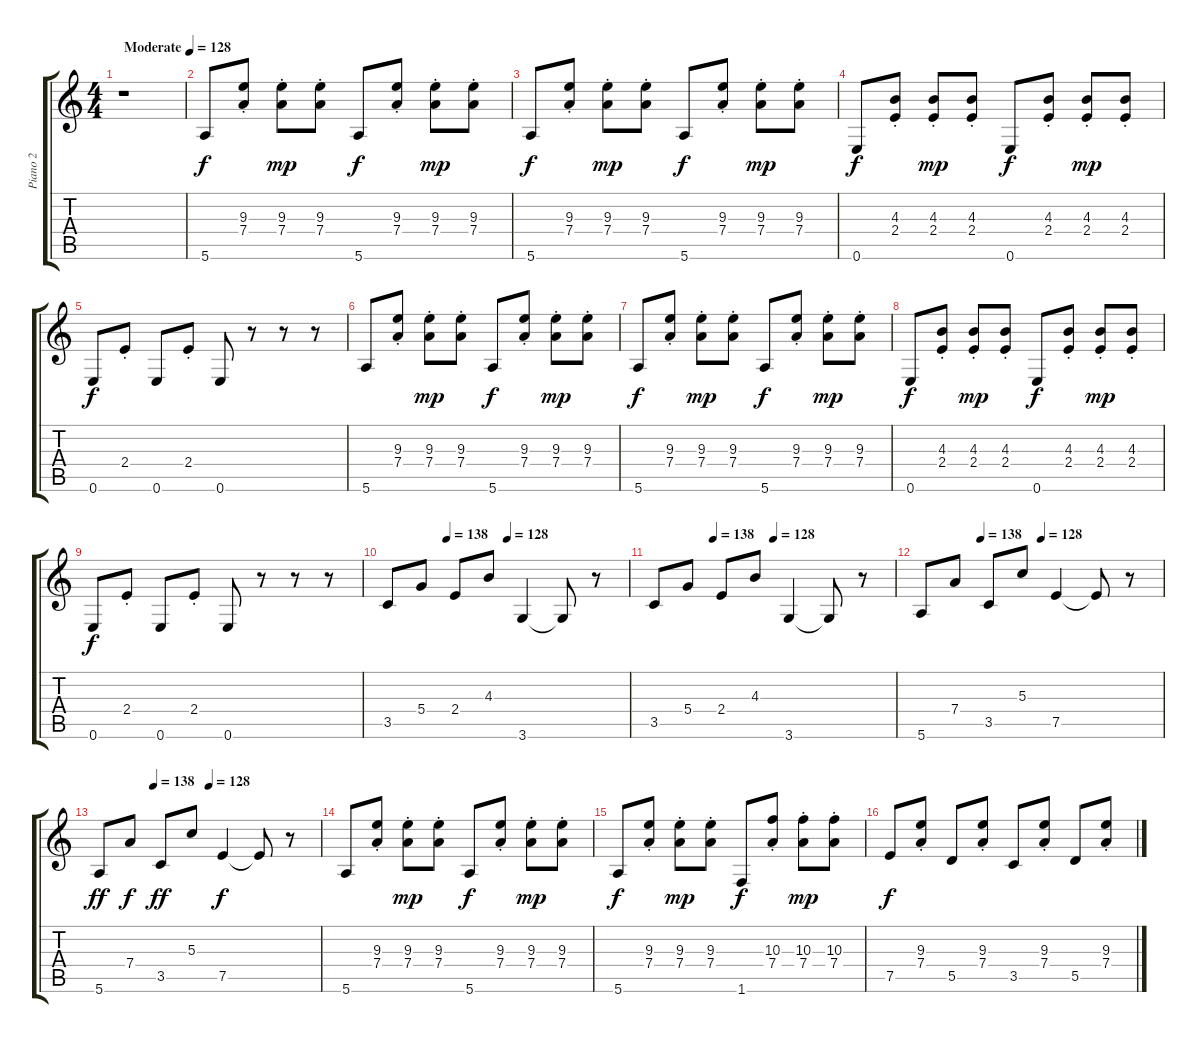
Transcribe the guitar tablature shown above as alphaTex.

\track ("Piano 2" "Piano 2") {instrument acousticguitarsteel}
\staff {score tabs}
\tuning (E4 B3 G3 D3 A2 E2) {hide}
\ts (4 4)
\tempo (128 "Moderate")
\clef g2
\ks c
r.1{dy f instrument acousticguitarsteel} |
5.6.8 (9.3{st} 7.4{st}).8 (9.3{st} 7.4{st}).8{dy mp} (9.3{st} 7.4{st}).8 5.6.8{dy f} (9.3{st} 7.4{st}).8 (9.3{st} 7.4{st}).8{dy mp} (9.3{st} 7.4{st}).8 |
5.6.8{dy f} (9.3{st} 7.4{st}).8 (9.3{st} 7.4{st}).8{dy mp} (9.3{st} 7.4{st}).8 5.6.8{dy f} (9.3{st} 7.4{st}).8 (9.3{st} 7.4{st}).8{dy mp} (9.3{st} 7.4{st}).8 |
0.6.8{dy f} (4.3{st} 2.4{st}).8 (4.3{st} 2.4{st}).8{dy mp} (4.3{st} 2.4{st}).8 0.6.8{dy f} (4.3{st} 2.4{st}).8 (4.3{st} 2.4{st}).8{dy mp} (4.3{st} 2.4{st}).8 |
0.6.8{dy f} 2.4{st}.8 0.6.8 2.4{st}.8 0.6.8 r.8 r.8 r.8 |
5.6.8 (9.3{st} 7.4{st}).8 (9.3{st} 7.4{st}).8{dy mp} (9.3{st} 7.4{st}).8 5.6.8{dy f} (9.3{st} 7.4{st}).8 (9.3{st} 7.4{st}).8{dy mp} (9.3{st} 7.4{st}).8 |
5.6.8{dy f} (9.3{st} 7.4{st}).8 (9.3{st} 7.4{st}).8{dy mp} (9.3{st} 7.4{st}).8 5.6.8{dy f} (9.3{st} 7.4{st}).8 (9.3{st} 7.4{st}).8{dy mp} (9.3{st} 7.4{st}).8 |
0.6.8{dy f} (4.3{st} 2.4{st}).8 (4.3{st} 2.4{st}).8{dy mp} (4.3{st} 2.4{st}).8 0.6.8{dy f} (4.3{st} 2.4{st}).8 (4.3{st} 2.4{st}).8{dy mp} (4.3{st} 2.4{st}).8 |
0.6.8{dy f} 2.4{st}.8 0.6.8 2.4{st}.8 0.6.8 r.8 r.8 r.8 |
\tempo (138 0.25)
\tempo (128 0.5)
3.5.8 5.4.8 2.4.8 4.3.8 3.6.4 3.6{t}.8 r.8 |
\tempo (138 0.25)
\tempo (128 0.5)
3.5.8 5.4.8 2.4.8 4.3.8 3.6.4 3.6{t}.8 r.8 |
\tempo (138 0.25)
\tempo (128 0.5)
5.6.8 7.4.8 3.5.8 5.3.8 7.5.4 7.5{t}.8 r.8 |
\tempo (138 0.25)
\tempo (128 0.5)
5.6.8{dy ff} 7.4.8{dy f} 3.5.8{dy ff} 5.3.8 7.5.4{dy f} 7.5{t}.8 r.8 |
5.6.8 (9.3{st} 7.4{st}).8 (9.3{st} 7.4{st}).8{dy mp} (9.3{st} 7.4{st}).8 5.6.8{dy f} (9.3{st} 7.4{st}).8 (9.3{st} 7.4{st}).8{dy mp} (9.3{st} 7.4{st}).8 |
5.6.8{dy f} (9.3{st} 7.4{st}).8 (9.3{st} 7.4{st}).8{dy mp} (9.3{st} 7.4{st}).8 1.6.8{dy f} (10.3{st} 7.4{st}).8 (10.3{st} 7.4{st}).8{dy mp} (10.3{st} 7.4{st}).8 |
7.5.8{dy f} (9.3{st} 7.4{st}).8 5.5.8 (9.3{st} 7.4{st}).8 3.5.8 (9.3{st} 7.4{st}).8 5.5.8 (9.3{st} 7.4{st}).8
